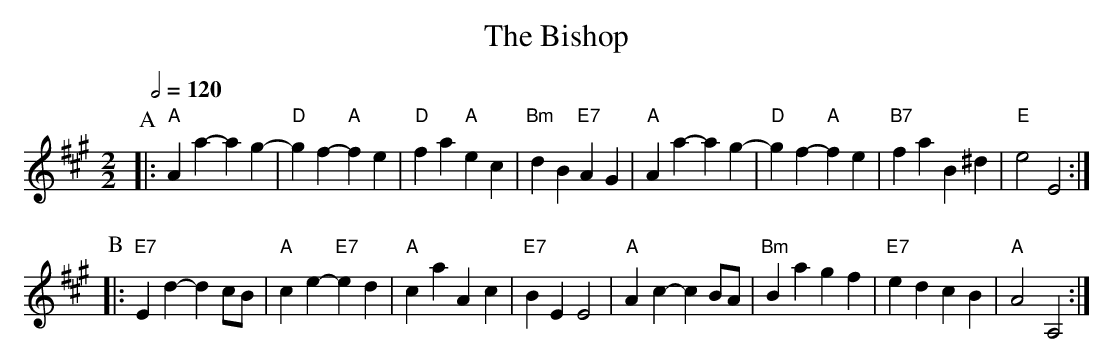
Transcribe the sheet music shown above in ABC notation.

X:1
T:The Bishop
M:2/2
L:1/4
Q:1/2=120
K:A
P:A
|: "A"Aa- ag- | "D"gf- "A"fe | "D"fa "A"ec | "Bm"dB "E7"AG | "A"Aa- ag- | "D"gf- "A"fe | "B7"fa B^d | "E"e2 E2 :|
P:B
|: "E7"Ed- dc/B/ | "A"ce- "E7"ed | "A"ca Ac | "E7"BE E2 | "A"Ac- cB/A/ | "Bm"Ba gf | "E7"ed cB | "A"A2 A,2 :|
